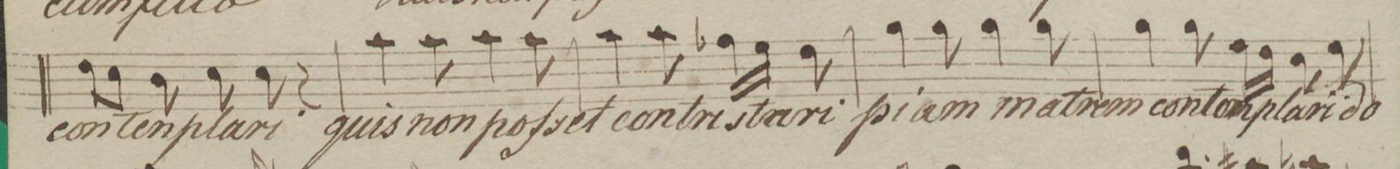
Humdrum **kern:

**kern	**text	**dynam
*I"Bas.	*	*
*clefF4	*	*
*k[b-e-]	*	*
*M6/8	*	*
8F\L	con-	.
8E-\J	.	.
8D\	-tem-	.
8E-\	-pla-	.
8E-\	-ri	.
8r	.	.
=29	=29	=29
4c\	quis	.
8c\	non	.
4c\	poſ-	.
8c\	-set	.
=30	=30	=30
4c\	con-	.
8c\	-tri-	.
16A-\LL	-sta-	.
16G\JJ	.	.
8F\	-ri	.
8ryy	.	.
=31	=31	=31
4B-\	pi-	.
8B-\	-am	.
4B-\	ma-	.
8B-\	-trem	.
=32	=32	=32
4B-\	con-	.
8B-\	-tem-	.
16G\L	-pla-	.
16F\J	.	.
8E-\	-ri	.
8G\	do-	.
=33	=33	=33
*-	*-	*-
